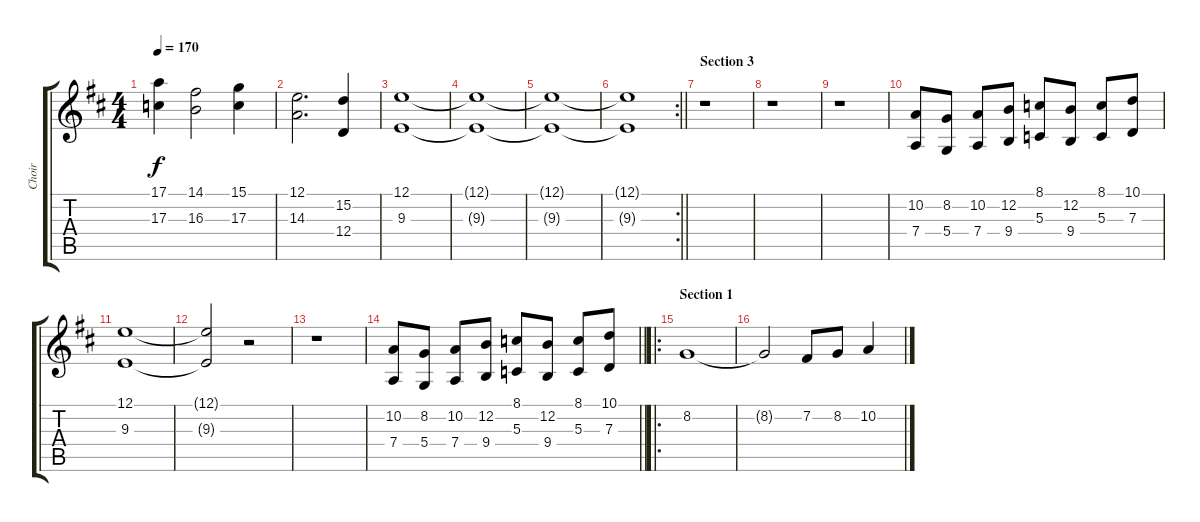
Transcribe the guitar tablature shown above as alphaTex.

\track ("Choir" "Choir") {instrument choiraahs}
\staff {score tabs}
\tuning (E4 B3 G3 D3 A2 E2) {hide}
\ts (4 4)
\tempo 170
\clef g2
\ks d
(17.1{t} 17.3{t}).4{dy f} (14.1 16.3).2 (15.1 17.3).4 |
(12.1 14.3).2{d} (15.2 12.4).4 |
(12.1 9.3).1 |
(12.1{t} 9.3{t}).1 |
(12.1{t} 9.3{t}).1 |
\rc 2
\barLineRight lightlight
(12.1{t} 9.3{t}).1 |
\section ("" "Section 3")
r.1 |
r.1 |
r.1 |
(10.2 7.4).8 (8.2 5.4).8 (10.2 7.4).8 (12.2 9.4).8 (8.1 5.3).8 (12.2 9.4).8 (8.1 5.3).8 (10.1 7.3).8 |
(12.1 9.3).1 |
(12.1{t} 9.3{t}).2 r.2 |
r.1 |
\barLineRight lightlight
(10.2 7.4).8 (8.2 5.4).8 (10.2 7.4).8 (12.2 9.4).8 (8.1 5.3).8 (12.2 9.4).8 (8.1 5.3).8 (10.1 7.3).8 |
\ro
\section ("" "Section 1")
8.2.1 |
8.2{t}.2 7.2.8 8.2.8 10.2.4
